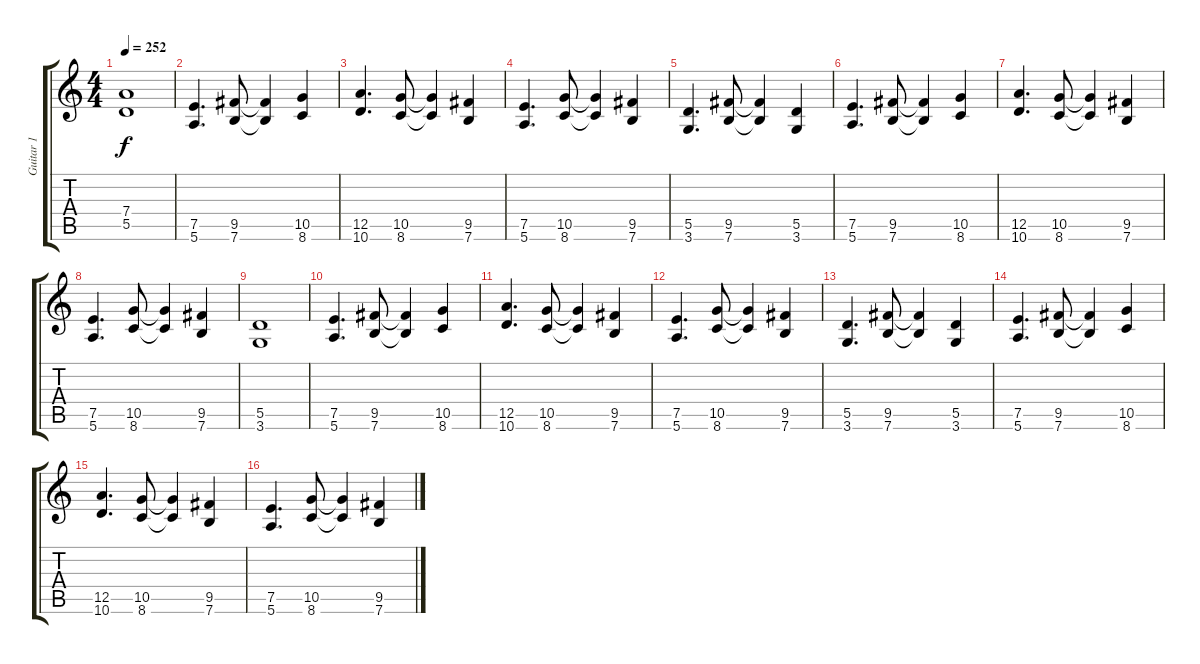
\track ("Guitar 1" "Guitar 1") {instrument distortionguitar}
\staff {score tabs}
\tuning (E4 B3 G3 D3 A2 E2) {hide}
\ts (4 4)
\tempo 252
\clef g2
\ks c
(7.4 5.5).1{dy f} |
(7.5 5.6).4{d} (9.5 7.6).8 (9.5{t} 7.6{t}).4 (10.5 8.6).4 |
(12.5 10.6).4{d} (10.5 8.6).8 (10.5{t} 8.6{t}).4 (9.5 7.6).4 |
(7.5 5.6).4{d} (10.5 8.6).8 (10.5{t} 8.6{t}).4 (9.5 7.6).4 |
(5.5 3.6).4{d} (9.5 7.6).8 (9.5{t} 7.6{t}).4 (5.5 3.6).4 |
(7.5 5.6).4{d} (9.5 7.6).8 (9.5{t} 7.6{t}).4 (10.5 8.6).4 |
(12.5 10.6).4{d} (10.5 8.6).8 (10.5{t} 8.6{t}).4 (9.5 7.6).4 |
(7.5 5.6).4{d} (10.5 8.6).8 (10.5{t} 8.6{t}).4 (9.5 7.6).4 |
(5.5 3.6).1 |
(7.5 5.6).4{d} (9.5 7.6).8 (9.5{t} 7.6{t}).4 (10.5 8.6).4 |
(12.5 10.6).4{d} (10.5 8.6).8 (10.5{t} 8.6{t}).4 (9.5 7.6).4 |
(7.5 5.6).4{d} (10.5 8.6).8 (10.5{t} 8.6{t}).4 (9.5 7.6).4 |
(5.5 3.6).4{d} (9.5 7.6).8 (9.5{t} 7.6{t}).4 (5.5 3.6).4 |
(7.5 5.6).4{d} (9.5 7.6).8 (9.5{t} 7.6{t}).4 (10.5 8.6).4 |
(12.5 10.6).4{d} (10.5 8.6).8 (10.5{t} 8.6{t}).4 (9.5 7.6).4 |
(7.5 5.6).4{d} (10.5 8.6).8 (10.5{t} 8.6{t}).4 (9.5 7.6).4
